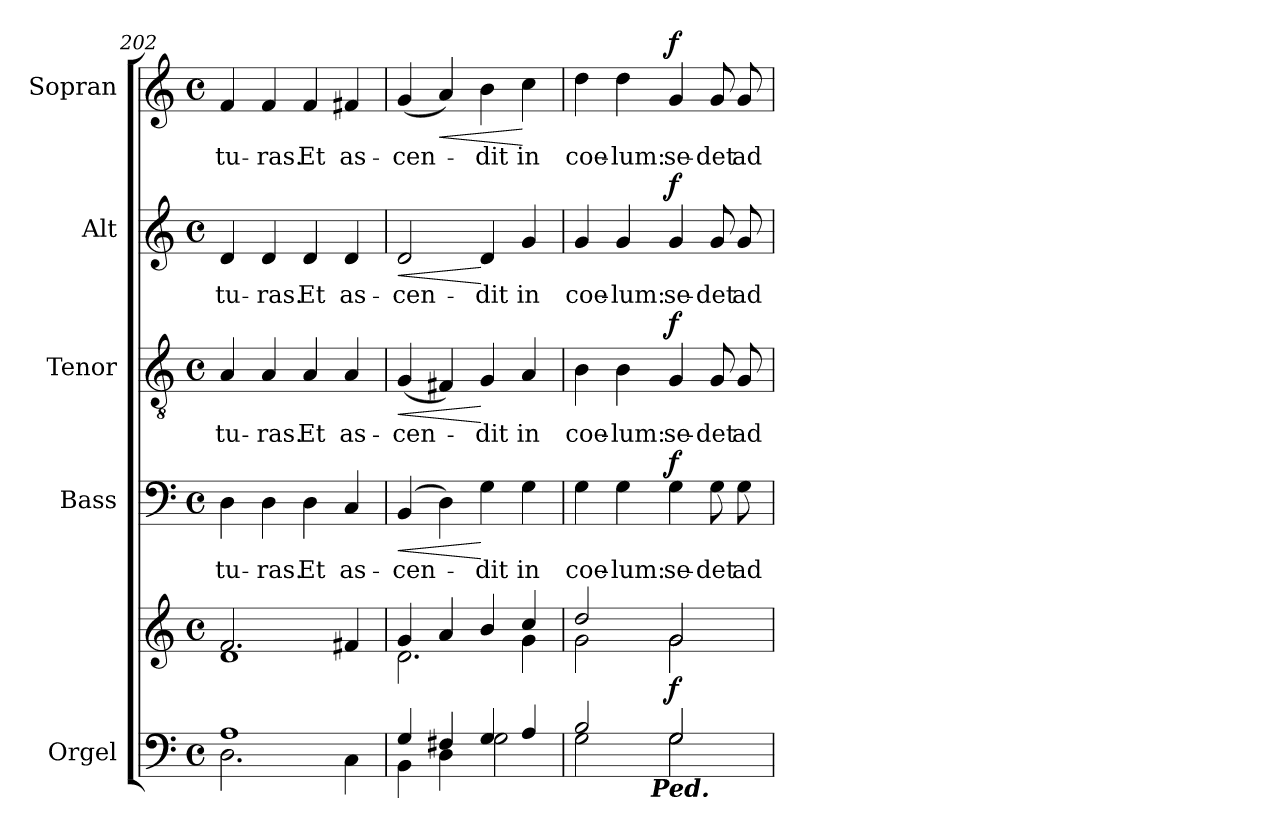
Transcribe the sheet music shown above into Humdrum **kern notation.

**kern	**kern	**dynam	**kern	**text	**dynam	**kern	**text	**dynam	**kern	**text	**dynam	**kern	**text	**dynam
*part5	*part5	*part5	*part4	*part4	*part4	*part3	*part3	*part3	*part2	*part2	*part2	*part1	*part1	*part1
*staff6	*staff5	*staff5/6	*staff4	*staff4	*staff4	*staff3	*staff3	*staff3	*staff2	*staff2	*staff2	*staff1	*staff1	*staff1
*I"Orgel	*	*	*I"Bass	*	*	*I"Tenor	*	*	*I"Alt	*	*	*I"Sopran	*	*
*I'Org.	*	*	*I'B.	*	*	*I'T.	*	*	*I'A.	*	*	*I'S.	*	*
*clefF4	*clefG2	*	*clefF4	*	*	*clefGv2	*	*	*clefG2	*	*	*clefG2	*	*
*k[]	*k[]	*	*k[]	*	*	*k[]	*	*	*k[]	*	*	*k[]	*	*
*C:	*C:	*	*C:	*	*	*C:	*	*	*C:	*	*	*C:	*	*
*M4/4	*M4/4	*	*M4/4	*	*	*M4/4	*	*	*M4/4	*	*	*M4/4	*	*
*met(c)	*met(c)	*	*met(c)	*	*	*met(c)	*	*	*met(c)	*	*	*met(c)	*	*
=202	=202	=202	=202	=202	=202	=202	=202	=202	=202	=202	=202	=202	=202	=202
*^	*^	*	*	*	*	*	*	*	*	*	*	*	*	*
!	!	!	!	!	!	!LO:LY:b	!	!	!LO:LY:b	!	!	!LO:LY:b	!	!	!LO:LY:b	!
1A	2.D\	2.f/	1d	.	4D\	-tu-	.	4A/	-tu-	.	4d/	-tu-	.	4f/	-tu-	.
!	!	!	!	!	!	!LO:LY:b	!	!	!LO:LY:b	!	!	!LO:LY:b	!	!	!LO:LY:b	!
.	.	.	.	.	4D\	-ras.	.	4A/	-ras.	.	4d/	-ras.	.	4f/	-ras.	.
!	!	!	!	!	!	!LO:LY:b	!	!	!LO:LY:b	!	!	!LO:LY:b	!	!	!LO:LY:b	!
.	.	.	.	.	4D\	Et	.	4A/	Et	.	4d/	Et	.	4f/	Et	.
!	!	!	!	!	!	!LO:LY:b	!	!	!LO:LY:b	!	!	!LO:LY:b	!	!	!LO:LY:b	!
.	4C\	4f#X/	.	.	4C/	as-	.	4A/	as-	.	4d/	as-	.	4f#X/	as-	.
=203	=203	=203	=203	=203	=203	=203	=203	=203	=203	=203	=203	=203	=203	=203	=203	=203
!	!	!	!	!	!	!LO:LY:b	!LO:HP:b	!	!LO:LY:b	!LO:HP:b	!	!LO:LY:b	!LO:HP:b	!	!LO:LY:b	!
4G/	4BB\	4g/	2.d\	.	(4BB/	-cen-	<	(<4G/	-cen-	<	2d/	-cen-	<	(<4g/	-cen-	.
!	!	!	!	!	!	!	!	!	!	!	!	!	!	!	!	!LO:HP:b
4F#X/	4D\	4a/	.	.	4D\)	.	.	4F#X/)	.	.	.	.	.	4a/)	.	<
!	!	!	!	!	!	!LO:LY:b	!	!	!LO:LY:b	!	!	!LO:LY:b	!	!	!LO:LY:b	!
4G/	2G\	4b/	.	.	4G\	-dit	[	4G/	-dit	[	4d/	-dit	[	4b\	-dit	.
!	!	!	!	!	!	!LO:LY:b	!	!	!LO:LY:b	!	!	!LO:LY:b	!	!	!LO:LY:b	!
4A/	.	4cc/	4g\	.	4G\	in	.	4A/	in	.	4g/	in	.	4cc\	in	[
=204	=204	=204	=204	=204	=204	=204	=204	=204	=204	=204	=204	=204	=204	=204	=204	=204
!	!	!	!	!	!	!LO:LY:b	!	!	!LO:LY:b	!	!	!LO:LY:b	!	!	!LO:LY:b	!
*	*^	*	*	*	*	*	*	*	*	*	*	*	*	*	*	*
2B/	2G\	4..ryy	2dd/	2g\	.	4G\	coe-	.	4B\	coe-	.	4g/	coe-	.	4dd\	coe-	.
!	!	!	!	!	!	!	!LO:LY:b	!	!	!LO:LY:b	!	!	!LO:LY:b	!	!	!LO:LY:b	!
.	.	.	.	.	.	4G\	-lum:	.	4B\	-lum:	.	4g/	-lum:	.	4dd\	-lum:	.
!	!	!LO:TX:b:Bi:t=Ped.	!	!	!	!	!	!	!	!	!	!	!	!	!	!	!
.	.	2ryy	.	.	.	.	.	.	.	.	.	.	.	.	.	.	.
!	!	!	!	!	!LO:DY:b	!	!LO:LY:b	!LO:DY:a	!	!LO:LY:b	!LO:DY:a	!	!LO:LY:b	!LO:DY:a	!	!LO:LY:b	!LO:DY:a
2G/	2G\	.	2g/	2g\	f	4G\	se-	f	4G/	se-	f	4g/	se-	f	4g/	se-	f
!	!	!	!	!	!	!	!LO:LY:b	!	!	!LO:LY:b	!	!	!LO:LY:b	!	!	!LO:LY:b	!
.	.	.	.	.	.	8G\	-det	.	8G/	-det	.	8g/	-det	.	8g/	-det	.
!	!	!	!	!	!	!	!LO:LY:b	!	!	!LO:LY:b	!	!	!LO:LY:b	!	!	!LO:LY:b	!
.	.	.	.	.	.	8G\	ad	.	8G/	ad	.	8g/	ad	.	8g/	ad	.
.	.	16ryy	.	.	.	.	.	.	.	.	.	.	.	.	.	.	.
*v	*v	*v	*	*	*	*	*	*	*	*	*	*	*	*	*	*	*
*	*v	*v	*	*	*	*	*	*	*	*	*	*	*	*	*
=	=	=	=	=	=	=	=	=	=	=	=	=	=	=
*-	*-	*-	*-	*-	*-	*-	*-	*-	*-	*-	*-	*-	*-	*-
